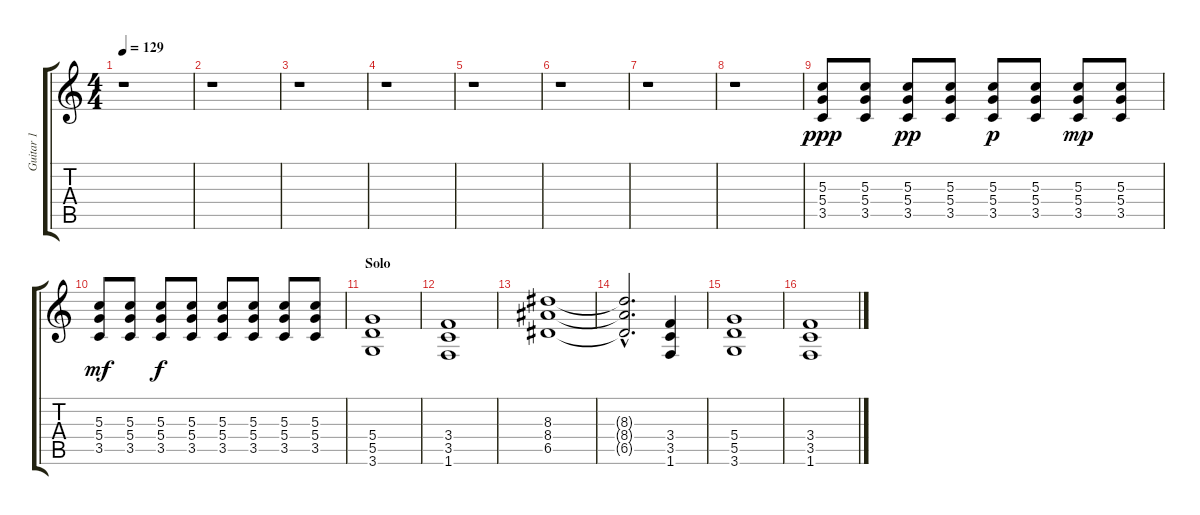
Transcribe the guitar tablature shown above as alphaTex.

\track ("Guitar 1" "Guitar 1") {instrument overdrivenguitar}
\staff {score tabs}
\tuning (E4 B3 G3 D3 A2 E2) {hide}
\ts (4 4)
\tempo 129
\clef g2
\ks c
r.1{dy ppp} |
r.1 |
r.1 |
r.1 |
r.1 |
r.1 |
r.1 |
r.1 |
(5.3 5.4 3.5).8 (5.3 5.4 3.5).8 (5.3 5.4 3.5).8{dy pp} (5.3 5.4 3.5).8 (5.3 5.4 3.5).8{dy p} (5.3 5.4 3.5).8 (5.3 5.4 3.5).8{dy mp} (5.3 5.4 3.5).8 |
(5.3 5.4 3.5).8{dy mf} (5.3 5.4 3.5).8 (5.3 5.4 3.5).8{dy f} (5.3 5.4 3.5).8 (5.3 5.4 3.5).8 (5.3 5.4 3.5).8 (5.3 5.4 3.5).8 (5.3 5.4 3.5).8 |
\section ("" "Solo")
(5.4 5.5 3.6).1 |
(3.4 3.5 1.6).1 |
(8.3 8.4 6.5).1 |
(8.3{hac t} 8.4{hac t} 6.5{hac t}).2{d} (3.4 3.5 1.6).4 |
(5.4 5.5 3.6).1 |
(3.4 3.5 1.6).1
